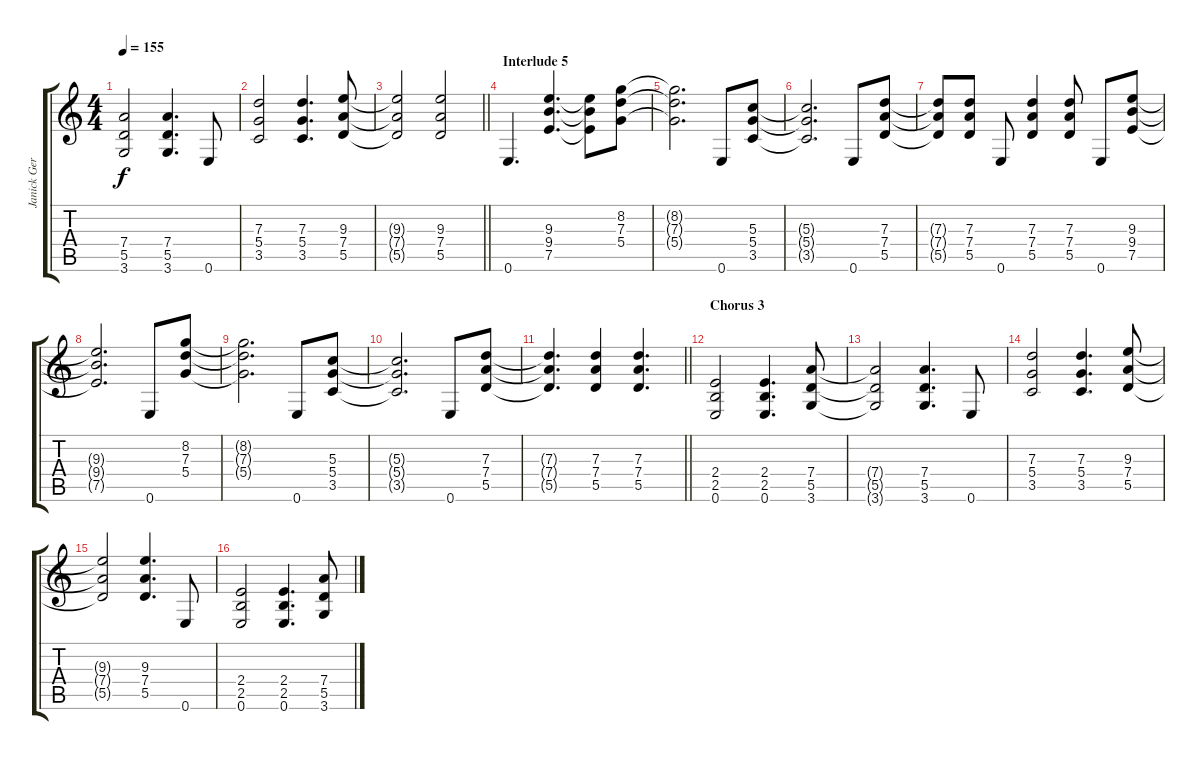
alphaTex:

\track ("Janick Gers" "Janick Ger") {instrument overdrivenguitar}
\staff {score tabs}
\tuning (E4 B3 G3 D3 A2 E2) {hide}
\ts (4 4)
\tempo 155
\clef g2
\ks c
(7.4{t} 5.5{t} 3.6{t}).2{dy f} (7.4 5.5 3.6).4{d} 0.6.8 |
(7.3 5.4 3.5).2 (7.3 5.4 3.5).4{d} (9.3 7.4 5.5).8 |
\barLineRight lightlight
(9.3{t} 7.4{t} 5.5{t}).2 (9.3 7.4 5.5).2 |
\section ("" "Interlude 5")
0.6.4{d} (9.3 9.4 7.5).4{d} (9.3{t} 9.4{t} 7.5{t}).8 (8.2 7.3 5.4).8 |
(8.2{t} 7.3{t} 5.4{t}).2{d} 0.6.8 (5.3 5.4 3.5).8 |
(5.3{t} 5.4{t} 3.5{t}).2{d} 0.6.8 (7.3 7.4 5.5).8 |
(7.3{t} 7.4{t} 5.5{t}).8 (7.3 7.4 5.5).8 0.6.8 (7.3 7.4 5.5).4 (7.3 7.4 5.5).8 0.6.8 (9.3 9.4 7.5).8 |
(9.3{t} 9.4{t} 7.5{t}).2{d} 0.6.8 (8.2 7.3 5.4).8 |
(8.2{t} 7.3{t} 5.4{t}).2{d} 0.6.8 (5.3 5.4 3.5).8 |
(5.3{t} 5.4{t} 3.5{t}).2{d} 0.6.8 (7.3 7.4 5.5).8 |
\barLineRight lightlight
(7.3{t} 7.4{t} 5.5{t}).4{d} (7.3 7.4 5.5).4 (7.3 7.4 5.5).4{d} |
\section ("" "Chorus 3")
(2.4 2.5 0.6).2 (2.4 2.5 0.6).4{d} (7.4 5.5 3.6).8 |
(7.4{t} 5.5{t} 3.6{t}).2 (7.4 5.5 3.6).4{d} 0.6.8 |
(7.3 5.4 3.5).2 (7.3 5.4 3.5).4{d} (9.3 7.4 5.5).8 |
(9.3{t} 7.4{t} 5.5{t}).2 (9.3 7.4 5.5).4{d} 0.6.8 |
(2.4 2.5 0.6).2 (2.4 2.5 0.6).4{d} (7.4 5.5 3.6).8
